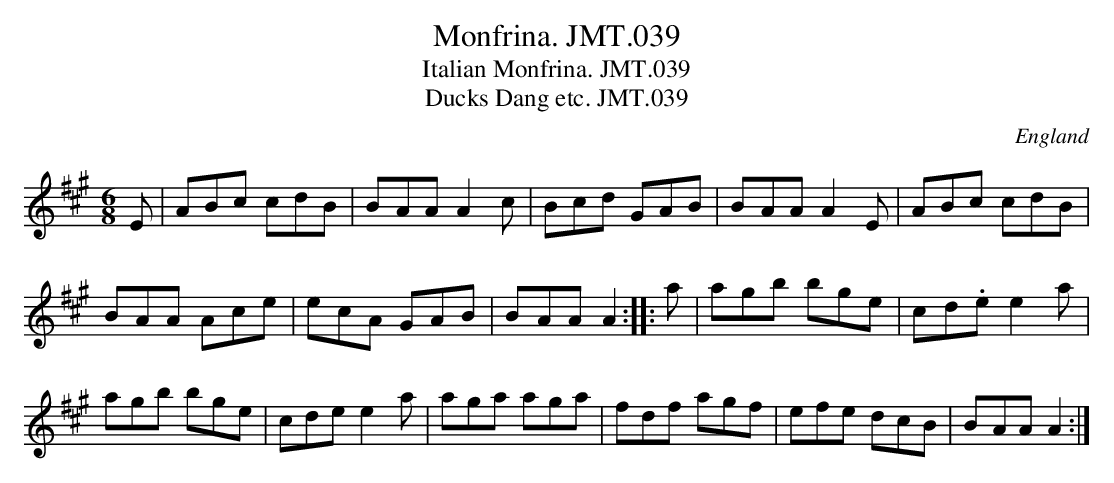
X:1
T:Monfrina. JMT.039
T:Italian Monfrina. JMT.039
T:Ducks Dang etc. JMT.039
M:6/8
L:1/8
O:England
K:A
E|ABc cdB|B-AAA2c|Bcd GAB|B-AAA2E|ABc cdB|!BAA Ace|ecA GAB|B-AAA2:|
|:a|agb bge|c-d.ee2a|!agb bge|cdee2a|aga aga|fdf agf|efe dcB|B-AAA2:|]
